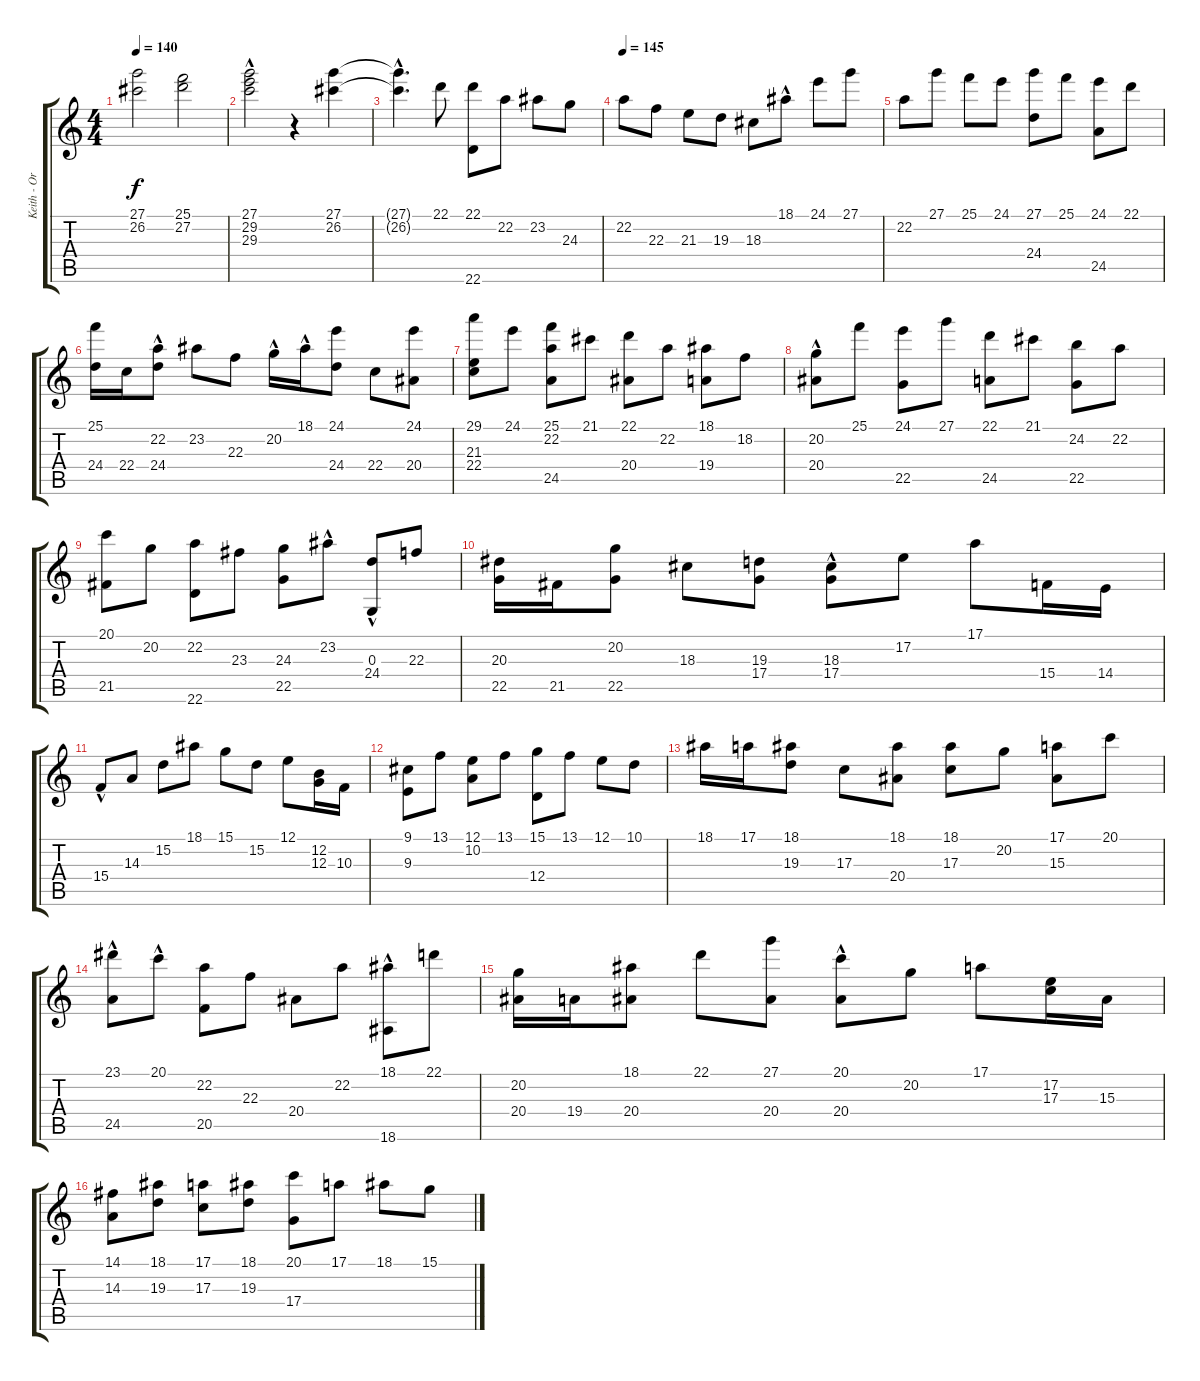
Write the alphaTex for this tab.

\track ("Keith - Organ RH" "Keith - Or") {instrument percussiveorgan}
\staff {score tabs}
\tuning (E4 B3 G3 D3 A2 E2) {hide}
\ts (4 4)
\tempo 140
\clef g2
\ks c
(27.1{t} 26.2{t}).2{dy f} (25.1 27.2).2 |
(27.1 29.2{hac} 29.3).2 r.4 (27.1 26.2).4 |
(27.1{hac t} 26.2{hac t}).4{d} 22.1.8 (22.1 22.6).8 22.2.8 23.2.8 24.3.8 |
\tempo 145
22.2.8 22.3.8 21.3.8 19.3.8 18.3.8 18.1{hac}.8 24.1.8 27.1.8 |
22.2.8 27.1.8 25.1.8 24.1.8 (27.1 24.4).8 25.1.8 (24.1 24.5).8 22.1.8 |
(25.1 24.4).16 22.4.16 (22.2 24.4{hac}).8 23.2.8 22.3.8 20.2{hac}.16 18.1{hac}.16 (24.1 24.4).8 22.4.8 (24.1 20.4).8 |
(29.1 21.3 22.4).8 24.1.8 (25.1 22.2 24.5).8 21.1.8 (22.1 20.4).8 22.2.8 (18.1 19.4).8 18.2.8 |
(20.2{hac} 20.4).8 25.1.8 (24.1 22.5).8 27.1.8 (22.1 24.5).8 21.1.8 (24.2 22.5).8 22.2.8 |
(20.1 21.5).8 20.2.8 (22.2 22.6).8 23.3.8 (24.3 22.5).8 23.2{hac}.8 (0.3{hac} 24.4).8 22.3.8 |
(20.3 22.5).16 21.5.16 (20.2 22.5).8 18.3.8 (19.3 17.4).8 (18.3 17.4{hac}).8 17.2.8 17.1.8 15.4.16 14.4.16 |
15.4{hac}.8 14.3.8 15.2.8 18.1.8 15.1.8 15.2.8 12.1.8 (12.2 12.3).16 10.3.16 |
(9.1 9.3).8 13.1.8 (12.1 10.2).8 13.1.8 (15.1 12.4).8 13.1.8 12.1.8 10.1.8 |
18.1.16 17.1.16 (18.1 19.3).8 17.3.8 (18.1 20.4).8 (18.1 17.3).8 20.2.8 (17.1 15.3).8 20.1.8 |
(23.1{hac} 24.5).8 20.1{hac}.8 (22.2 20.5).8 22.3.8 20.4.8 22.2.8 (18.1{hac} 18.6{hac}).8 22.1.8 |
(20.2 20.4).16 19.4.16 (18.1 20.4).8 22.1.8 (27.1 20.4).8 (20.1 20.4{hac}).8 20.2.8 17.1.8 (17.2 17.3).16 15.3.16 |
(14.1 14.3).8 (18.1 19.3).8 (17.1 17.3).8 (18.1 19.3).8 (20.1 17.4).8 17.1.8 18.1.8 15.1.8
